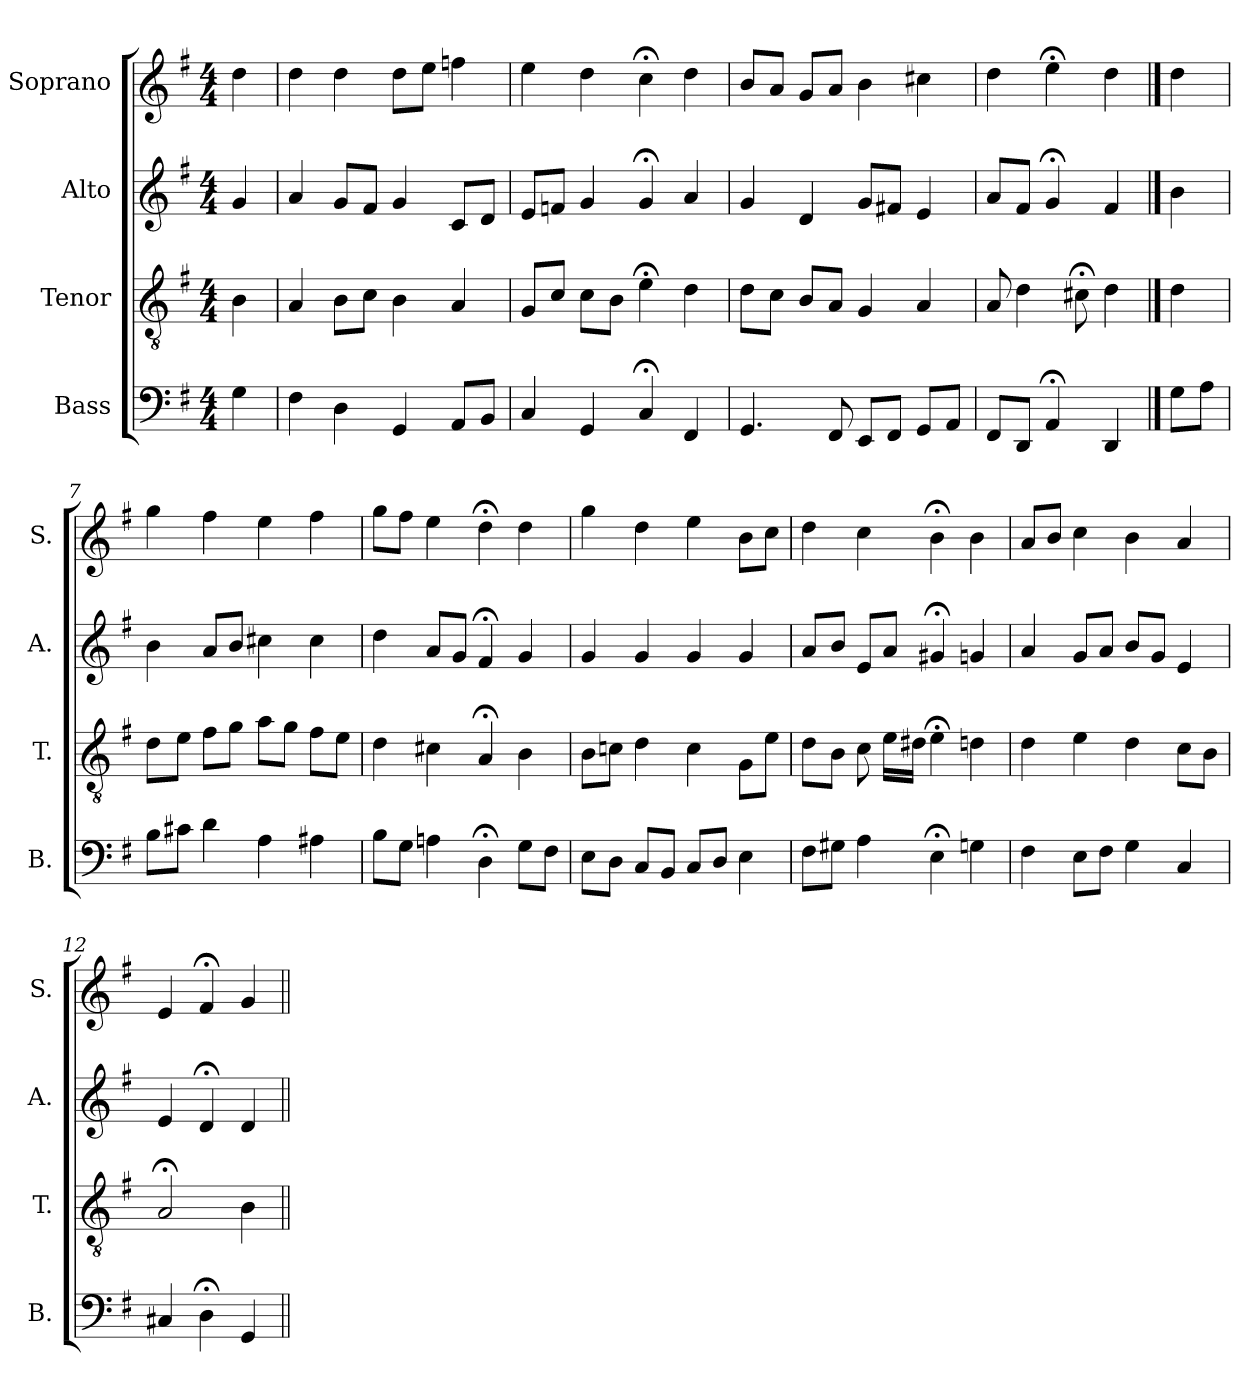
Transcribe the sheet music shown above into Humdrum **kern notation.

**kern	**kern	**kern	**kern
*part4	*part3	*part2	*part1
*staff4	*staff3	*staff2	*staff1
*I"Bass	*I"Tenor	*I"Alto	*I"Soprano
*I'B.	*I'T.	*I'A.	*I'S.
*clefF4	*clefGv2	*clefG2	*clefG2
*	*ITrd7c12	*	*
*k[f#]	*k[f#]	*k[f#]	*k[f#]
*G:	*G:	*G:	*G:
*M4/4	*M4/4	*M4/4	*M4/4
=1	=1	=1	=1
4G\	4BB\	4g/	4dd\
=2	=2	=2	=2
4F#\	4AA/	4a/	4dd\
4D\	8BB\L	8g/L	4dd\
.	8C\J	8f#/J	.
4GG/	4BB\	4g/	8dd\L
.	.	.	8ee\J
8AA/L	4AA/	8c/L	4ffn\
8BB/J	.	8d/J	.
=3	=3	=3	=3
4C/	8GG/L	8e/L	4ee\
.	8C/J	8fn/J	.
4GG/	8C\L	4g/	4dd\
.	8BB\J	.	.
4C;</	4E;<\	4g;</	4cc;<\
4FF#/	4D\	4a/	4dd\
=4	=4	=4	=4
4.GG/	8D\L	4g/	8b/L
.	8C\J	.	8a/J
.	8BB/L	4d/	8g/L
8FF#/	8AA/J	.	8a/J
8EE/L	4GG/	8g/L	4b\
8FF#/J	.	8f#X/J	.
8GG/L	4AA/	4e/	4cc#X\
8AA/J	.	.	.
=5	=5	=5	=5
8FF#/L	8AA/	8a/L	4dd\
8DD/J	4D\	8f#/J	.
4AA;</	.	4g;</	4ee;<\
.	8C#X;<\	.	.
4DD/	4D\	4f#/	4dd\
!!LO:LB:g=z
==6	==6	==6	==6
8G\L	4D\	4b\	4dd\
8A\J	.	.	.
=7	=7	=7	=7
8B\L	8D\L	4b\	4gg\
8c#X\J	8E\J	.	.
4d\	8F#\L	8a/L	4ff#\
.	8G\J	8b/J	.
4A\	8A\L	4cc#X\	4ee\
.	8G\J	.	.
4A#X\	8F#\L	4cc#\	4ff#\
.	8E\J	.	.
=8	=8	=8	=8
8B\L	4D\	4dd\	8gg\L
8G\J	.	.	8ff#\J
4An\	4C#X\	8a/L	4ee\
.	.	8g/J	.
4D;<\	4AA;</	4f#;</	4dd;<\
8G\L	4BB\	4g/	4dd\
8F#\J	.	.	.
=9	=9	=9	=9
8E\L	8BB\L	4g/	4gg\
8D\J	8Cn\J	.	.
8C/L	4D\	4g/	4dd\
8BB/J	.	.	.
8C/L	4C\	4g/	4ee\
8D/J	.	.	.
4E\	8GG\L	4g/	8b\L
.	8E\J	.	8cc\J
!!LO:PB:g=z
=10	=10	=10	=10
8F#\L	8D\L	8a/L	4dd\
8G#X\J	8BB\J	8b/J	.
4A\	8C\	8e/L	4cc\
.	16E\LL	8a/J	.
.	16D#X\JJ	.	.
4E;<\	4E;<\	4g#X;</	4b;<\
4Gn\	4Dn\	4gn/	4b\
=11	=11	=11	=11
4F#\	4D\	4a/	8a/L
.	.	.	8b/J
8E\L	4E\	8g/L	4cc\
8F#\J	.	8a/J	.
4G\	4D\	8b/L	4b\
.	.	8g/J	.
4C/	8C\L	4e/	4a/
.	8BB\J	.	.
=12	=12	=12	=12
4C#X/	2AA;</	4e/	4e/
4D;<\	.	4d;</	4f#;</
4GG/	4BB\	4d/	4g/
=||	=||	=||	=||
*-	*-	*-	*-
